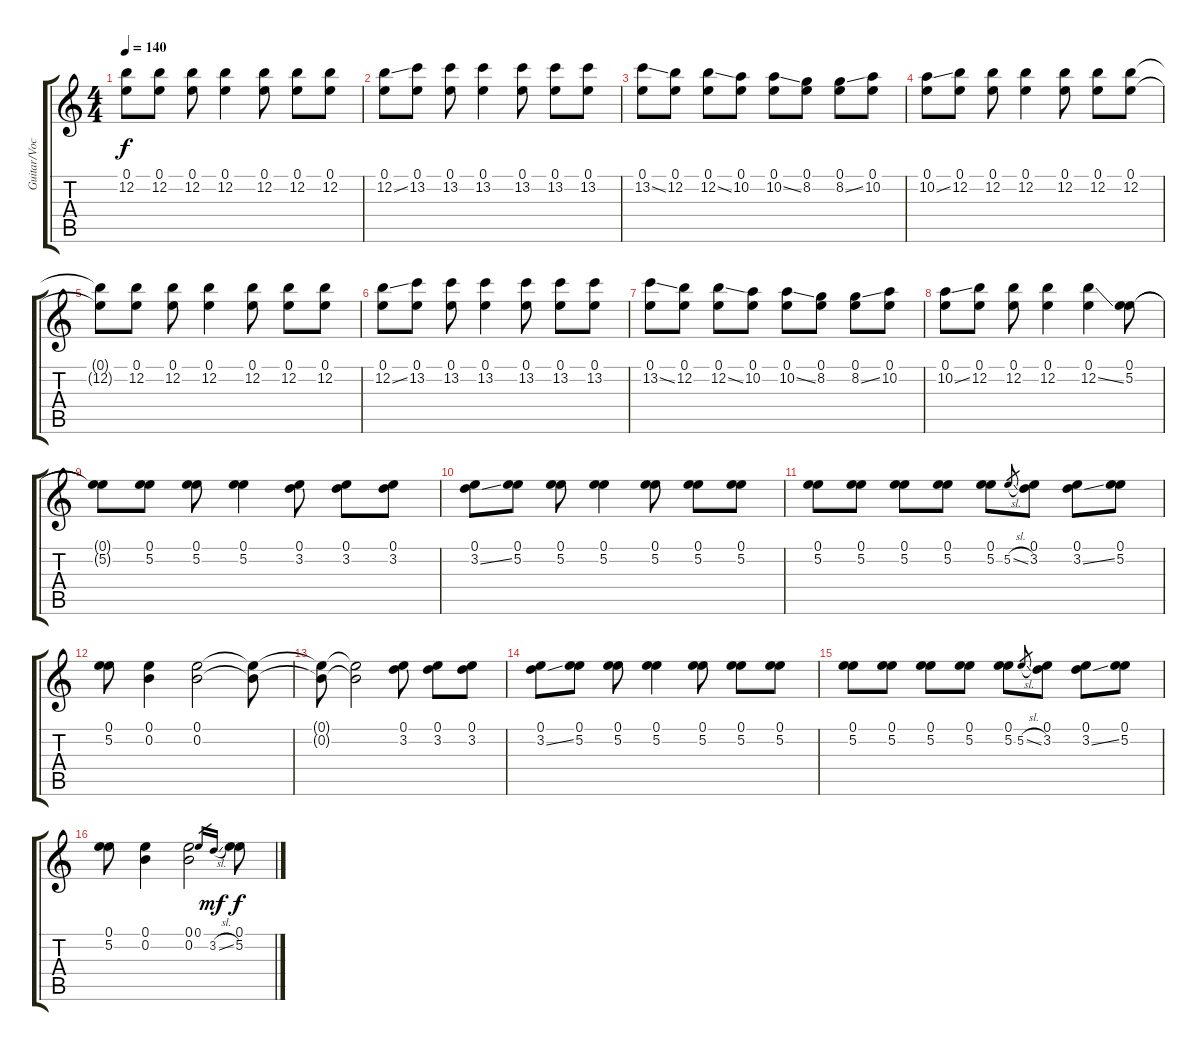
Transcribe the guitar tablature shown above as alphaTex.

\track ("Guitar/Vocals - Dexter Holland" "Guitar/Voc") {instrument electricguitarjazz}
\staff {score tabs}
\tuning (E4 B3 G3 D3 A2 E2) {hide}
\ts (4 4)
\tempo 140
\clef g2
\ks c
(0.1{t} 12.2{t}).8{dy f} (0.1 12.2).8 (0.1 12.2).8 (0.1 12.2).4 (0.1 12.2).8 (0.1 12.2).8 (0.1 12.2).8 |
(0.1 12.2{ss}).8 (0.1 13.2).8 (0.1 13.2).8 (0.1 13.2).4 (0.1 13.2).8 (0.1 13.2).8 (0.1 13.2).8 |
(0.1 13.2{ss}).8 (0.1 12.2).8 (0.1 12.2{ss}).8 (0.1 10.2).8 (0.1 10.2{ss}).8 (0.1 8.2).8 (0.1 8.2{ss}).8 (0.1 10.2).8 |
(0.1 10.2{ss}).8 (0.1 12.2).8 (0.1 12.2).8 (0.1 12.2).4 (0.1 12.2).8 (0.1 12.2).8 (0.1 12.2).8 |
(0.1{t} 12.2{t}).8 (0.1 12.2).8 (0.1 12.2).8 (0.1 12.2).4 (0.1 12.2).8 (0.1 12.2).8 (0.1 12.2).8 |
(0.1 12.2{ss}).8 (0.1 13.2).8 (0.1 13.2).8 (0.1 13.2).4 (0.1 13.2).8 (0.1 13.2).8 (0.1 13.2).8 |
(0.1 13.2{ss}).8 (0.1 12.2).8 (0.1 12.2{ss}).8 (0.1 10.2).8 (0.1 10.2{ss}).8 (0.1 8.2).8 (0.1 8.2{ss}).8 (0.1 10.2).8 |
(0.1 10.2{ss}).8 (0.1 12.2).8 (0.1 12.2).8 (0.1 12.2).4 (0.1 12.2{ss}).4 (0.1 5.2).8 |
(0.1{t} 5.2{t}).8 (0.1 5.2).8 (0.1 5.2).8 (0.1 5.2).4 (0.1 3.2).8 (0.1 3.2).8 (0.1 3.2).8 |
(0.1 3.2{ss}).8 (0.1 5.2).8 (0.1 5.2).8 (0.1 5.2).4 (0.1 5.2).8 (0.1 5.2).8 (0.1 5.2).8 |
(0.1 5.2).8 (0.1 5.2).8 (0.1 5.2).8 (0.1 5.2).8 (0.1 5.2).8 5.2{sl}.8{gr} (0.1 3.2).8 (0.1 3.2{ss}).8 (0.1 5.2).8 |
(0.1 5.2).8 (0.1 0.2).4 (0.1 0.2).2 (0.1{t} 0.2{t}).8 |
(0.1{t} 0.2{t}).8 (0.1{t} 0.2{t}).2 (0.1 3.2).8 (0.1 3.2).8 (0.1 3.2).8 |
(0.1 3.2{ss}).8 (0.1 5.2).8 (0.1 5.2).8 (0.1 5.2).4 (0.1 5.2).8 (0.1 5.2).8 (0.1 5.2).8 |
(0.1 5.2).8 (0.1 5.2).8 (0.1 5.2).8 (0.1 5.2).8 (0.1 5.2).8 5.2{sl}.8{gr} (0.1 3.2).8 (0.1 3.2{ss}).8 (0.1 5.2).8 |
(0.1 5.2).8 (0.1 0.2).4 (0.1 0.2).2 0.1.16{gr} 3.2{sl}.16{gr dy mf} (0.1 5.2).8{dy f}
